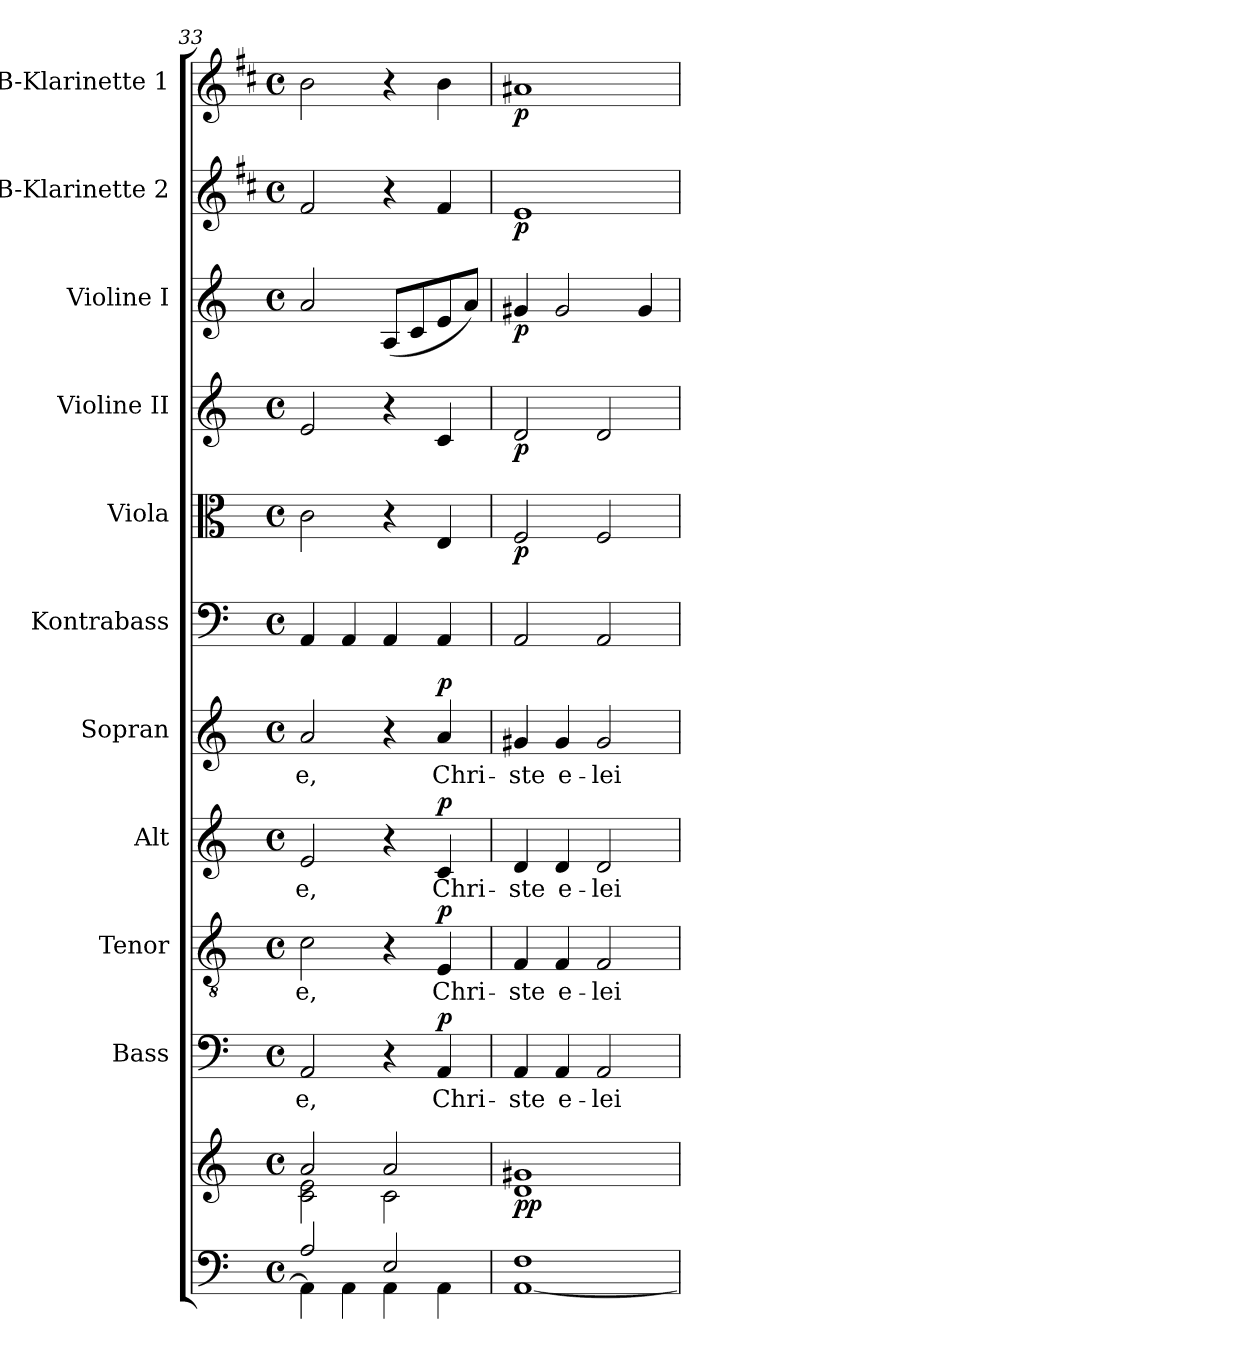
**kern	**kern	**dynam	**kern	**text	**dynam	**kern	**text	**dynam	**kern	**text	**dynam	**kern	**text	**dynam	**kern	**kern	**dynam	**kern	**dynam	**kern	**dynam	**kern	**dynam	**kern	**dynam
*part11	*part11	*part11	*part10	*part10	*part10	*part9	*part9	*part9	*part8	*part8	*part8	*part7	*part7	*part7	*part6	*part5	*part5	*part4	*part4	*part3	*part3	*part2	*part2	*part1	*part1
*staff12	*staff11	*staff11/12	*staff10	*staff10	*staff10	*staff9	*staff9	*staff9	*staff8	*staff8	*staff8	*staff7	*staff7	*staff7	*staff6	*staff5	*staff5	*staff4	*staff4	*staff3	*staff3	*staff2	*staff2	*staff1	*staff1
*	*	*	*I"Bass	*	*	*I"Tenor	*	*	*I"Alt	*	*	*I"Sopran	*	*	*I"Kontrabass	*I"Viola	*	*I"Violine II	*	*I"Violine I	*	*I"B-Klarinette 2	*	*I"B-Klarinette 1	*
*	*	*	*I'B.	*	*	*I'T.	*	*	*I'A.	*	*	*I'S.	*	*	*I'Kb.	*I'Vla.	*	*I'Vl. II	*	*I'Vl. I	*	*I'B Kl. 2	*	*I'B Kl. 1	*
*clefF4	*clefG2	*	*clefF4	*	*	*clefGv2	*	*	*clefG2	*	*	*clefG2	*	*	*clefF4	*clefC3	*	*clefG2	*	*clefG2	*	*clefG2	*	*clefG2	*
*	*	*	*	*	*	*	*	*	*	*	*	*	*	*	*ITrd7c12	*	*	*	*	*	*	*ITrd1c2	*	*ITrd1c2	*
*k[]	*k[]	*	*k[]	*	*	*k[]	*	*	*k[]	*	*	*k[]	*	*	*k[]	*k[]	*	*k[]	*	*k[]	*	*k[]	*	*k[]	*
*C:	*C:	*	*C:	*	*	*C:	*	*	*C:	*	*	*C:	*	*	*C:	*C:	*	*C:	*	*C:	*	*C:	*	*C:	*
*M4/4	*M4/4	*	*M4/4	*	*	*M4/4	*	*	*M4/4	*	*	*M4/4	*	*	*M4/4	*M4/4	*	*M4/4	*	*M4/4	*	*M4/4	*	*M4/4	*
*met(c)	*met(c)	*	*met(c)	*	*	*met(c)	*	*	*met(c)	*	*	*met(c)	*	*	*met(c)	*met(c)	*	*met(c)	*	*met(c)	*	*met(c)	*	*met(c)	*
=33	=33	=33	=33	=33	=33	=33	=33	=33	=33	=33	=33	=33	=33	=33	=33	=33	=33	=33	=33	=33	=33	=33	=33	=33	=33
*^	*^	*	*	*	*	*	*	*	*	*	*	*	*	*	*	*	*	*	*	*	*	*	*	*	*
!	!	!	!	!	!	!LO:LY:b	!	!	!LO:LY:b	!	!	!LO:LY:b	!	!	!LO:LY:b	!	!	!	!	!	!	!	!	!	!	!	!
2A/	4AA\]	2a/	2c\ 2e\	.	2AA/	-e,	.	2c\	-e,	.	2e/	-e,	.	2a/	-e,	.	4AAA/	2c\	.	2e/	.	2a/	.	2e/	.	2a\	.
.	4AA\	.	.	.	.	.	.	.	.	.	.	.	.	.	.	.	4AAA/	.	.	.	.	.	.	.	.	.	.
2E/	4AA\	2a/	2c\	.	4r	.	.	4r	.	.	4r	.	.	4r	.	.	4AAA/	4r	.	4r	.	(<8A/L	.	4r	.	4r	.
.	.	.	.	.	.	.	.	.	.	.	.	.	.	.	.	.	.	.	.	.	.	8c/	.	.	.	.	.
!	!	!	!	!	!	!LO:LY:b	!LO:DY:a	!	!LO:LY:b	!LO:DY:a	!	!LO:LY:b	!LO:DY:a	!	!LO:LY:b	!LO:DY:a	!	!	!	!	!	!	!	!	!	!	!
.	4AA\	.	.	.	4AA/	Chri-	p	4E/	Chri-	p	4c/	Chri-	p	4a/	Chri-	p	4AAA/	4E/	.	4c/	.	8e/	.	4e/	.	4a\	.
.	.	.	.	.	.	.	.	.	.	.	.	.	.	.	.	.	.	.	.	.	.	8a/J)	.	.	.	.	.
=34	=34	=34	=34	=34	=34	=34	=34	=34	=34	=34	=34	=34	=34	=34	=34	=34	=34	=34	=34	=34	=34	=34	=34	=34	=34	=34	=34
!	!	!	!	!LO:DY:b	!	!LO:LY:b	!	!	!LO:LY:b	!	!	!LO:LY:b	!	!	!LO:LY:b	!	!	!	!LO:DY:b	!	!LO:DY:b	!	!LO:DY:b	!	!LO:DY:b	!	!LO:DY:b
1F	[<1AA	1g#X	1d	pp	4AA/	-ste	.	4F/	-ste	.	4d/	-ste	.	4g#X/	-ste	.	2AAA/	2F/	p	2d/	p	4g#X/	p	1d	p	1g#X	p
!	!	!	!	!	!	!LO:LY:b	!	!	!LO:LY:b	!	!	!LO:LY:b	!	!	!LO:LY:b	!	!	!	!	!	!	!	!	!	!	!	!
.	.	.	.	.	4AA/	e-	.	4F/	e-	.	4d/	e-	.	4g#/	e-	.	.	.	.	.	.	2g#/	.	.	.	.	.
!	!	!	!	!	!	!LO:LY:b	!	!	!LO:LY:b	!	!	!LO:LY:b	!	!	!LO:LY:b	!	!	!	!	!	!	!	!	!	!	!	!
.	.	.	.	.	2AA/	-lei-	.	2F/	-lei-	.	2d/	-lei-	.	2g#/	-lei-	.	2AAA/	2F/	.	2d/	.	.	.	.	.	.	.
.	.	.	.	.	.	.	.	.	.	.	.	.	.	.	.	.	.	.	.	.	.	4g#/	.	.	.	.	.
*v	*v	*	*	*	*	*	*	*	*	*	*	*	*	*	*	*	*	*	*	*	*	*	*	*	*	*	*
*	*v	*v	*	*	*	*	*	*	*	*	*	*	*	*	*	*	*	*	*	*	*	*	*	*	*	*
=	=	=	=	=	=	=	=	=	=	=	=	=	=	=	=	=	=	=	=	=	=	=	=	=	=
*-	*-	*-	*-	*-	*-	*-	*-	*-	*-	*-	*-	*-	*-	*-	*-	*-	*-	*-	*-	*-	*-	*-	*-	*-	*-
